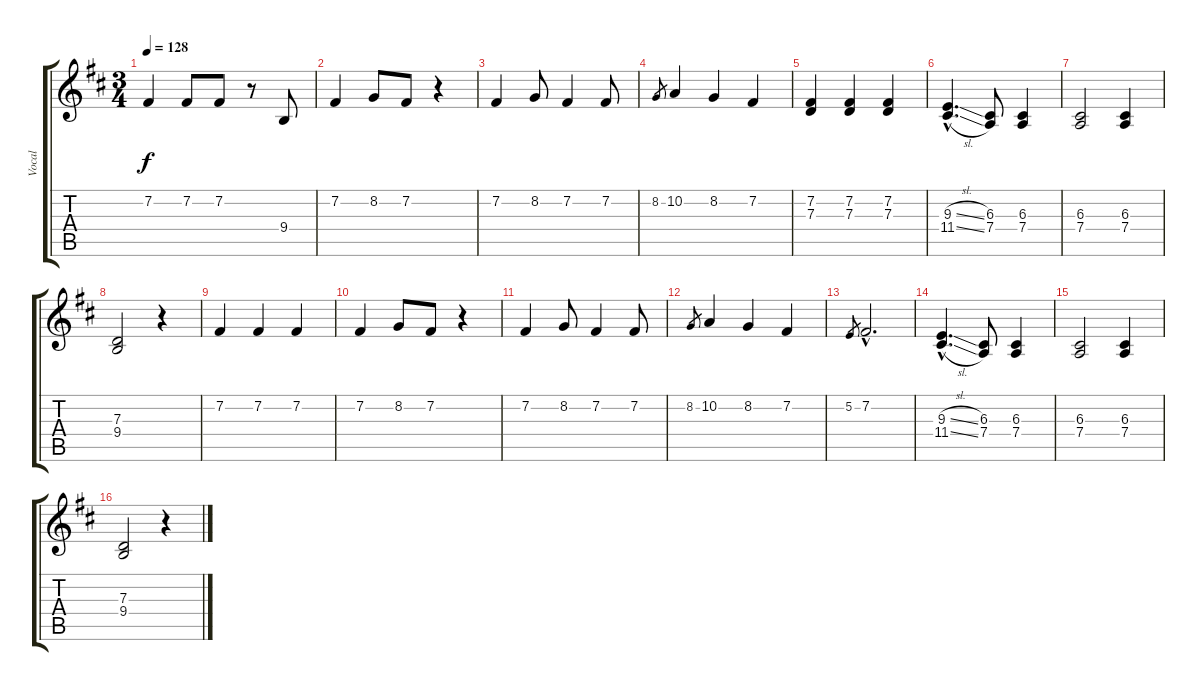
\track ("Vocal" "Vocal") {instrument trombone}
\staff {score tabs}
\tuning (E4 B3 G3 D3 A2 E2) {hide}
\ts (3 4)
\tempo 128
\clef g2
\ks d
7.2.4{dy f} 7.2.8 7.2.8 r.8 9.4.8 |
7.2.4 8.2.8 7.2.8 r.4 |
7.2.4 8.2.8 7.2.4 7.2.8 |
8.2.8{gr} 10.2.4 8.2.4 7.2.4 |
(7.2 7.3).4 (7.2 7.3).4 (7.2 7.3).4 |
(9.3{sl hac} 11.4{sl hac}).4{d} (6.3 7.4).8 (6.3 7.4).4 |
(6.3 7.4).2 (6.3 7.4).4 |
(7.3 9.4).2 r.4 |
7.2.4 7.2.4 7.2.4 |
7.2.4 8.2.8 7.2.8 r.4 |
7.2.4 8.2.8 7.2.4 7.2.8 |
8.2.8{gr} 10.2.4 8.2.4 7.2.4 |
5.2.8{gr} 7.2{hac}.2{d} |
(9.3{sl hac} 11.4{sl hac}).4{d} (6.3 7.4).8 (6.3 7.4).4 |
(6.3 7.4).2 (6.3 7.4).4 |
(7.3 9.4).2 r.4
